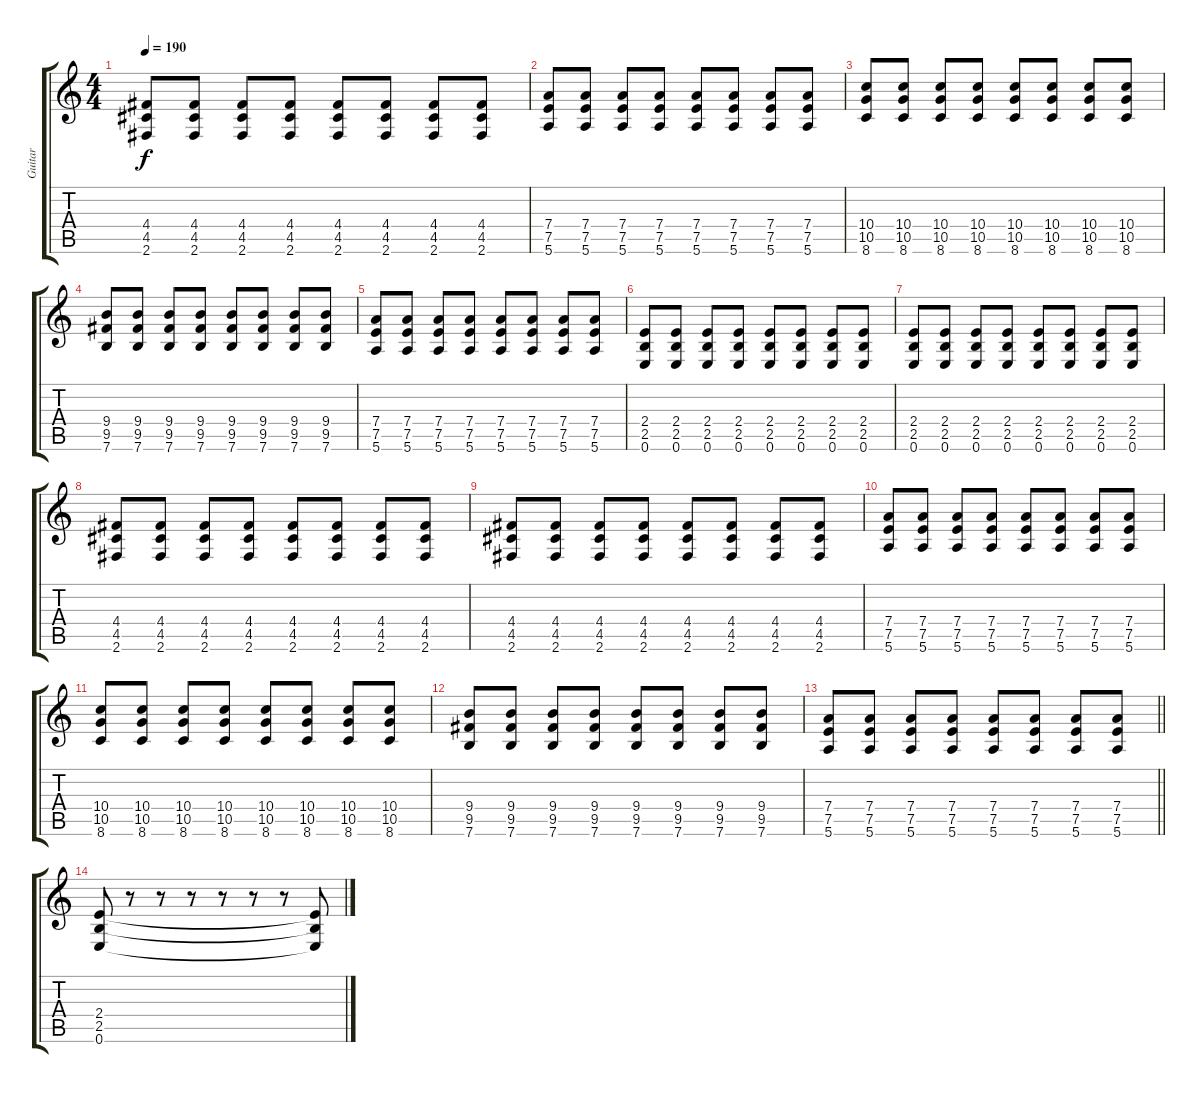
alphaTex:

\track ("Guitar" "Guitar") {instrument distortionguitar}
\staff {score tabs}
\tuning (E4 B3 G3 D3 A2 E2) {hide}
\ts (4 4)
\tempo 190
\clef g2
\ks c
(4.4 4.5 2.6).8{dy f} (4.4 4.5 2.6).8 (4.4 4.5 2.6).8 (4.4 4.5 2.6).8 (4.4 4.5 2.6).8 (4.4 4.5 2.6).8 (4.4 4.5 2.6).8 (4.4 4.5 2.6).8 |
(7.4 7.5 5.6).8 (7.4 7.5 5.6).8 (7.4 7.5 5.6).8 (7.4 7.5 5.6).8 (7.4 7.5 5.6).8 (7.4 7.5 5.6).8 (7.4 7.5 5.6).8 (7.4 7.5 5.6).8 |
(10.4 10.5 8.6).8 (10.4 10.5 8.6).8 (10.4 10.5 8.6).8 (10.4 10.5 8.6).8 (10.4 10.5 8.6).8 (10.4 10.5 8.6).8 (10.4 10.5 8.6).8 (10.4 10.5 8.6).8 |
(9.4 9.5 7.6).8 (9.4 9.5 7.6).8 (9.4 9.5 7.6).8 (9.4 9.5 7.6).8 (9.4 9.5 7.6).8 (9.4 9.5 7.6).8 (9.4 9.5 7.6).8 (9.4 9.5 7.6).8 |
(7.4 7.5 5.6).8 (7.4 7.5 5.6).8 (7.4 7.5 5.6).8 (7.4 7.5 5.6).8 (7.4 7.5 5.6).8 (7.4 7.5 5.6).8 (7.4 7.5 5.6).8 (7.4 7.5 5.6).8 |
(2.4 2.5 0.6).8 (2.4 2.5 0.6).8 (2.4 2.5 0.6).8 (2.4 2.5 0.6).8 (2.4 2.5 0.6).8 (2.4 2.5 0.6).8 (2.4 2.5 0.6).8 (2.4 2.5 0.6).8 |
(2.4 2.5 0.6).8 (2.4 2.5 0.6).8 (2.4 2.5 0.6).8 (2.4 2.5 0.6).8 (2.4 2.5 0.6).8 (2.4 2.5 0.6).8 (2.4 2.5 0.6).8 (2.4 2.5 0.6).8 |
(4.4 4.5 2.6).8 (4.4 4.5 2.6).8 (4.4 4.5 2.6).8 (4.4 4.5 2.6).8 (4.4 4.5 2.6).8 (4.4 4.5 2.6).8 (4.4 4.5 2.6).8 (4.4 4.5 2.6).8 |
(4.4 4.5 2.6).8 (4.4 4.5 2.6).8 (4.4 4.5 2.6).8 (4.4 4.5 2.6).8 (4.4 4.5 2.6).8 (4.4 4.5 2.6).8 (4.4 4.5 2.6).8 (4.4 4.5 2.6).8 |
(7.4 7.5 5.6).8 (7.4 7.5 5.6).8 (7.4 7.5 5.6).8 (7.4 7.5 5.6).8 (7.4 7.5 5.6).8 (7.4 7.5 5.6).8 (7.4 7.5 5.6).8 (7.4 7.5 5.6).8 |
(10.4 10.5 8.6).8 (10.4 10.5 8.6).8 (10.4 10.5 8.6).8 (10.4 10.5 8.6).8 (10.4 10.5 8.6).8 (10.4 10.5 8.6).8 (10.4 10.5 8.6).8 (10.4 10.5 8.6).8 |
(9.4 9.5 7.6).8 (9.4 9.5 7.6).8 (9.4 9.5 7.6).8 (9.4 9.5 7.6).8 (9.4 9.5 7.6).8 (9.4 9.5 7.6).8 (9.4 9.5 7.6).8 (9.4 9.5 7.6).8 |
\barLineRight lightlight
(7.4 7.5 5.6).8 (7.4 7.5 5.6).8 (7.4 7.5 5.6).8 (7.4 7.5 5.6).8 (7.4 7.5 5.6).8 (7.4 7.5 5.6).8 (7.4 7.5 5.6).8 (7.4 7.5 5.6).8 |
(2.4 2.5 0.6).8 r.8 r.8 r.8 r.8 r.8 r.8 (2.4{t} 2.5{t} 0.6{t}).8
